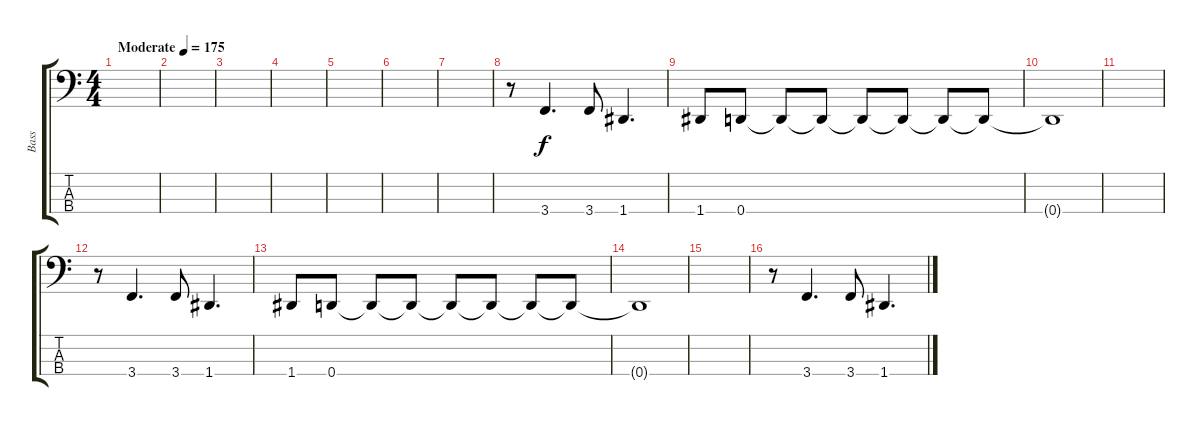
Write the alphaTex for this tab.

\track ("Bass" "Bass") {instrument electricbasspick}
\staff {score tabs}
\tuning (F2 C2 G1 D1) {hide}
\ts (4 4)
\tempo (175 "Moderate")
\clef f4
\ks c
|
|
|
|
|
|
|
r.8 3.4.4{d} 3.4.8 1.4.4{d} |
1.4.8 0.4.8 0.4{t}.8 0.4{t}.8 0.4{t}.8 0.4{t}.8 0.4{t}.8 0.4{t}.8 |
0.4{t}.1 |
|
r.8 3.4.4{d} 3.4.8 1.4.4{d} |
1.4.8 0.4.8 0.4{t}.8 0.4{t}.8 0.4{t}.8 0.4{t}.8 0.4{t}.8 0.4{t}.8 |
0.4{t}.1 |
|
r.8 3.4.4{d} 3.4.8 1.4.4{d}
